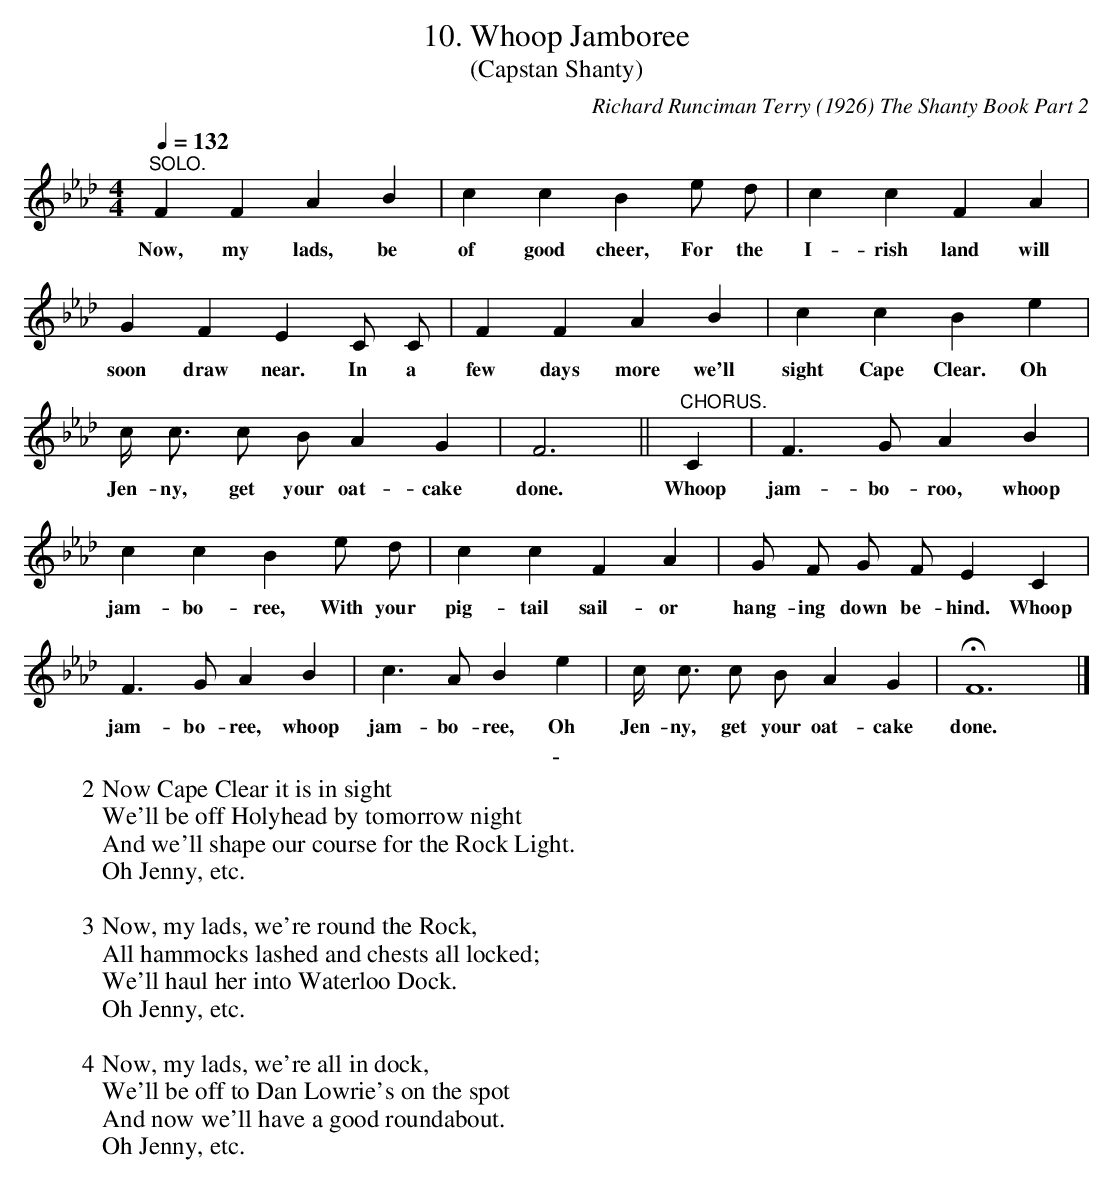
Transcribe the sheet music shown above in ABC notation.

X:1
T:10. Whoop Jamboree
T:(Capstan Shanty)
C:Richard Runciman Terry (1926) The Shanty Book Part 2
L:1/4
Q:1/4=132
M:4/4
K:Ab
"^SOLO." F F A B | c c B e/ d/ | c c F A |$
w: Now, my lads, be | of good cheer, For the | I-rish land will |
G F E C/ C/ | F F A B | c c B e |$
w: soon draw near. In a | few days more we'll | sight Cape Clear. Oh
c// c3/4 c/  B/ A G | F3 || "^CHORUS." C | F> G A B |
w: Jen-ny, get your oat-cake | done. | Whoop| jam-bo-roo, whoop |
c c B e/ d/ | c c F A | G/ F/ G/ F/ E C |
w: jam-bo-ree, With your | pig-tail sail-or| hang-ing down be-hind. Whoop |
F> G A B | c> A B e |c// c3/4 c/  B/ A G | !fermata! F6 |]
w:  jam-bo-ree, whoop jam-bo-ree, Oh | Jen-ny, get your oat-cake | done.|
T: -
W: 2 Now Cape Clear it is in sight
W: We'll be off Holyhead by tomorrow night
W: And we'll shape our course for the Rock Light.
W: Oh Jenny, etc.
W:
W: 3 Now, my lads, we're round the Rock,
W: All hammocks lashed and chests all locked;
W: We'll haul her into Waterloo Dock.
W: Oh Jenny, etc.
W:
W: 4 Now, my lads, we're all in dock,
W: We'll be off to Dan Lowrie's on the spot
W: And now we'll have a good roundabout.
W: Oh Jenny, etc.
